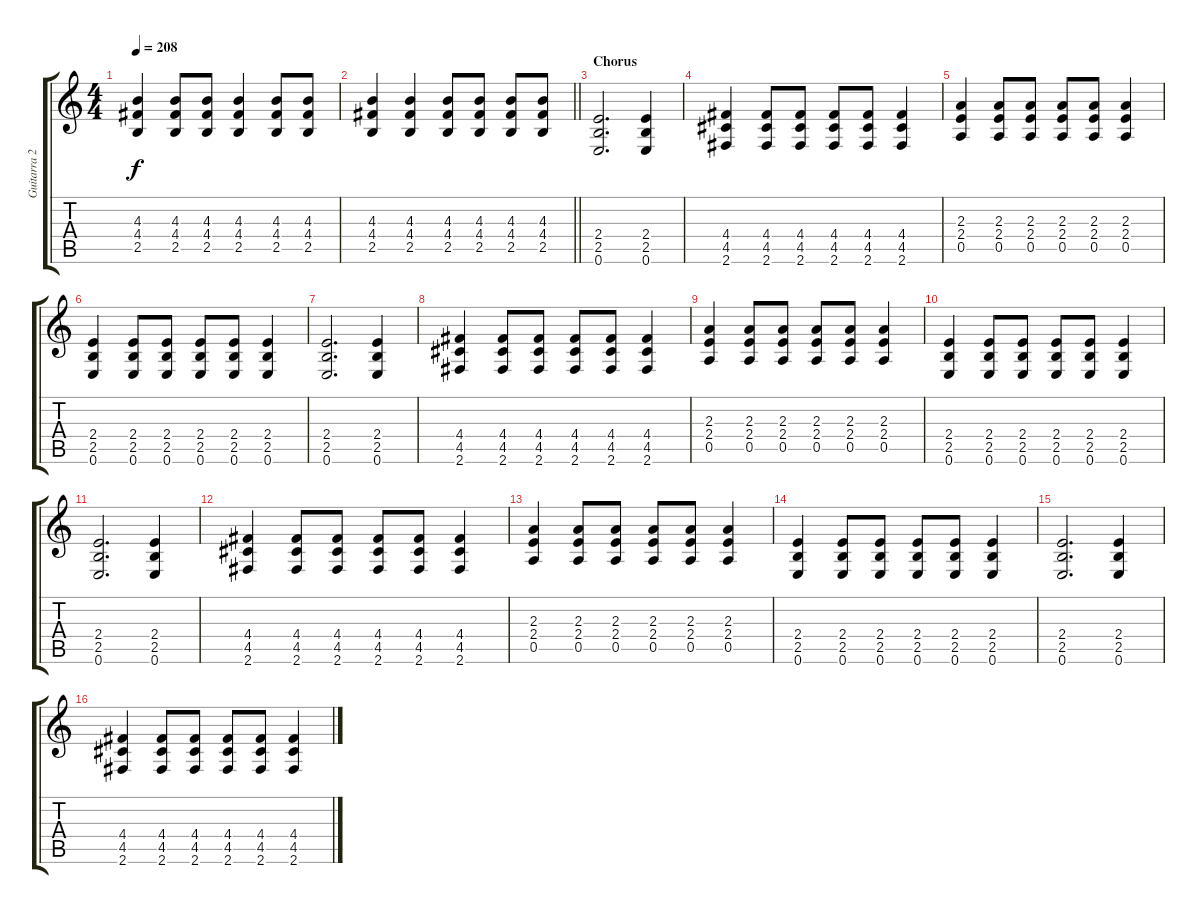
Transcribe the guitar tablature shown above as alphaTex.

\track ("Guitarra 2" "Guitarra 2") {instrument distortionguitar}
\staff {score tabs}
\tuning (E4 B3 G3 D3 A2 E2) {hide}
\ts (4 4)
\tempo 208
\clef g2
\ks c
(4.3 4.4 2.5).4{dy f} (4.3 4.4 2.5).8 (4.3 4.4 2.5).8 (4.3 4.4 2.5).4 (4.3 4.4 2.5).8 (4.3 4.4 2.5).8 |
\barLineRight lightlight
(4.3 4.4 2.5).4 (4.3 4.4 2.5).4 (4.3 4.4 2.5).8 (4.3 4.4 2.5).8 (4.3 4.4 2.5).8 (4.3 4.4 2.5).8 |
\section ("" "Chorus")
(2.4 2.5 0.6).2{d} (2.4 2.5 0.6).4 |
(4.4 4.5 2.6).4 (4.4 4.5 2.6).8 (4.4 4.5 2.6).8 (4.4 4.5 2.6).8 (4.4 4.5 2.6).8 (4.4 4.5 2.6).4 |
(2.3 2.4 0.5).4 (2.3 2.4 0.5).8 (2.3 2.4 0.5).8 (2.3 2.4 0.5).8 (2.3 2.4 0.5).8 (2.3 2.4 0.5).4 |
(2.4 2.5 0.6).4 (2.4 2.5 0.6).8 (2.4 2.5 0.6).8 (2.4 2.5 0.6).8 (2.4 2.5 0.6).8 (2.4 2.5 0.6).4 |
(2.4 2.5 0.6).2{d} (2.4 2.5 0.6).4 |
(4.4 4.5 2.6).4 (4.4 4.5 2.6).8 (4.4 4.5 2.6).8 (4.4 4.5 2.6).8 (4.4 4.5 2.6).8 (4.4 4.5 2.6).4 |
(2.3 2.4 0.5).4 (2.3 2.4 0.5).8 (2.3 2.4 0.5).8 (2.3 2.4 0.5).8 (2.3 2.4 0.5).8 (2.3 2.4 0.5).4 |
(2.4 2.5 0.6).4 (2.4 2.5 0.6).8 (2.4 2.5 0.6).8 (2.4 2.5 0.6).8 (2.4 2.5 0.6).8 (2.4 2.5 0.6).4 |
(2.4 2.5 0.6).2{d} (2.4 2.5 0.6).4 |
(4.4 4.5 2.6).4 (4.4 4.5 2.6).8 (4.4 4.5 2.6).8 (4.4 4.5 2.6).8 (4.4 4.5 2.6).8 (4.4 4.5 2.6).4 |
(2.3 2.4 0.5).4 (2.3 2.4 0.5).8 (2.3 2.4 0.5).8 (2.3 2.4 0.5).8 (2.3 2.4 0.5).8 (2.3 2.4 0.5).4 |
(2.4 2.5 0.6).4 (2.4 2.5 0.6).8 (2.4 2.5 0.6).8 (2.4 2.5 0.6).8 (2.4 2.5 0.6).8 (2.4 2.5 0.6).4 |
(2.4 2.5 0.6).2{d} (2.4 2.5 0.6).4 |
(4.4 4.5 2.6).4 (4.4 4.5 2.6).8 (4.4 4.5 2.6).8 (4.4 4.5 2.6).8 (4.4 4.5 2.6).8 (4.4 4.5 2.6).4
